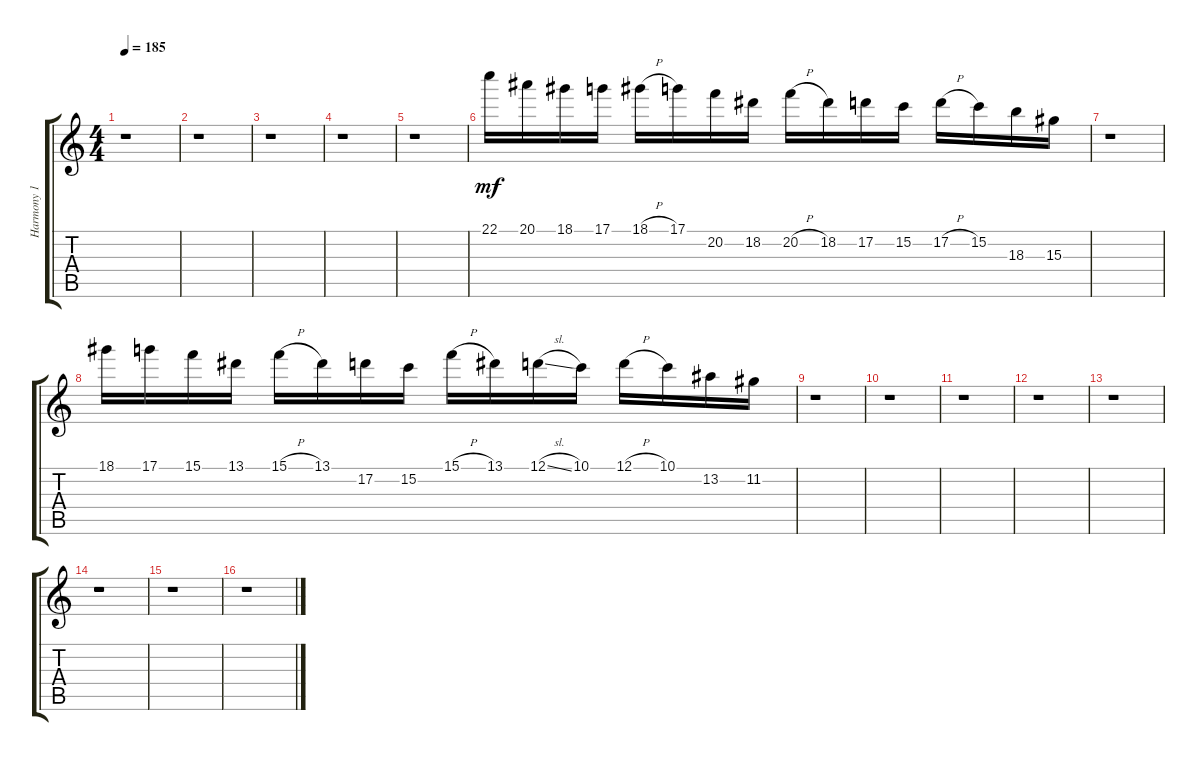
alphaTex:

\track ("Harmony 1" "Harmony 1") {instrument overdrivenguitar}
\staff {score tabs}
\tuning (D4 A3 F3 C3 G2 C2) {hide}
\ts (4 4)
\tempo 185
\clef g2
\ks aminor
r.1{dy mf} |
r.1 |
r.1 |
r.1 |
r.1 |
22.1.16 20.1.16 18.1.16 17.1.16 18.1{h}.16 17.1.16 20.2.16 18.2.16 20.2{h}.16 18.2.16 17.2.16 15.2.16 17.2{h}.16 15.2.16 18.3.16 15.3.16 |
r.1 |
18.1.16 17.1.16 15.1.16 13.1.16 15.1{h}.16 13.1.16 17.2.16 15.2.16 15.1{h}.16 13.1.16 12.1{sl}.16 10.1.16 12.1{h}.16 10.1.16 13.2.16 11.2.16 |
r.1 |
r.1 |
r.1 |
r.1 |
r.1 |
r.1 |
r.1 |
r.1
